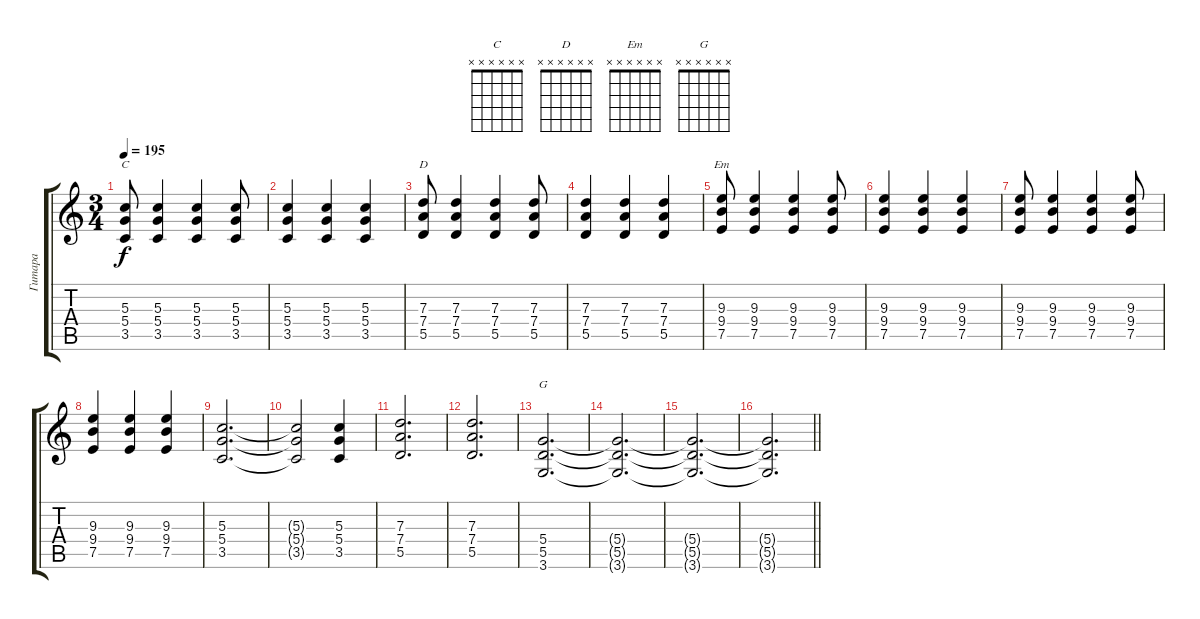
\track ("Гитара" "Гитара") {instrument acousticguitarsteel}
\staff {score tabs}
\tuning (E4 B3 G3 D3 A2 E2) {hide}
\chord ("C" x x x x x x)
\chord ("D" x x x x x x)
\chord ("Em" x x x x x x)
\chord ("G" x x x x x x)
\ts (3 4)
\tempo 195
\clef g2
\ks c
(5.3 5.4 3.5).8{ch "C" dy f} (5.3 5.4 3.5).4 (5.3 5.4 3.5).4 (5.3 5.4 3.5).8 |
(5.3 5.4 3.5).4 (5.3 5.4 3.5).4 (5.3 5.4 3.5).4 |
(7.3 7.4 5.5).8{ch "D"} (7.3 7.4 5.5).4 (7.3 7.4 5.5).4 (7.3 7.4 5.5).8 |
(7.3 7.4 5.5).4 (7.3 7.4 5.5).4 (7.3 7.4 5.5).4 |
(9.3 9.4 7.5).8{ch "Em"} (9.3 9.4 7.5).4 (9.3 9.4 7.5).4 (9.3 9.4 7.5).8 |
(9.3 9.4 7.5).4 (9.3 9.4 7.5).4 (9.3 9.4 7.5).4 |
(9.3 9.4 7.5).8 (9.3 9.4 7.5).4 (9.3 9.4 7.5).4 (9.3 9.4 7.5).8 |
(9.3 9.4 7.5).4 (9.3 9.4 7.5).4 (9.3 9.4 7.5).4 |
(5.3 5.4 3.5).2{d} |
(5.3{t} 5.4{t} 3.5{t}).2 (5.3 5.4 3.5).4 |
(7.3 7.4 5.5).2{d} |
(7.3 7.4 5.5).2{d} |
(5.4 5.5 3.6).2{d ch "G"} |
(5.4{t} 5.5{t} 3.6{t}).2{d} |
(5.4{t} 5.5{t} 3.6{t}).2{d volume 3} |
\barLineRight lightlight
(5.4{t} 5.5{t} 3.6{t}).2{d}
